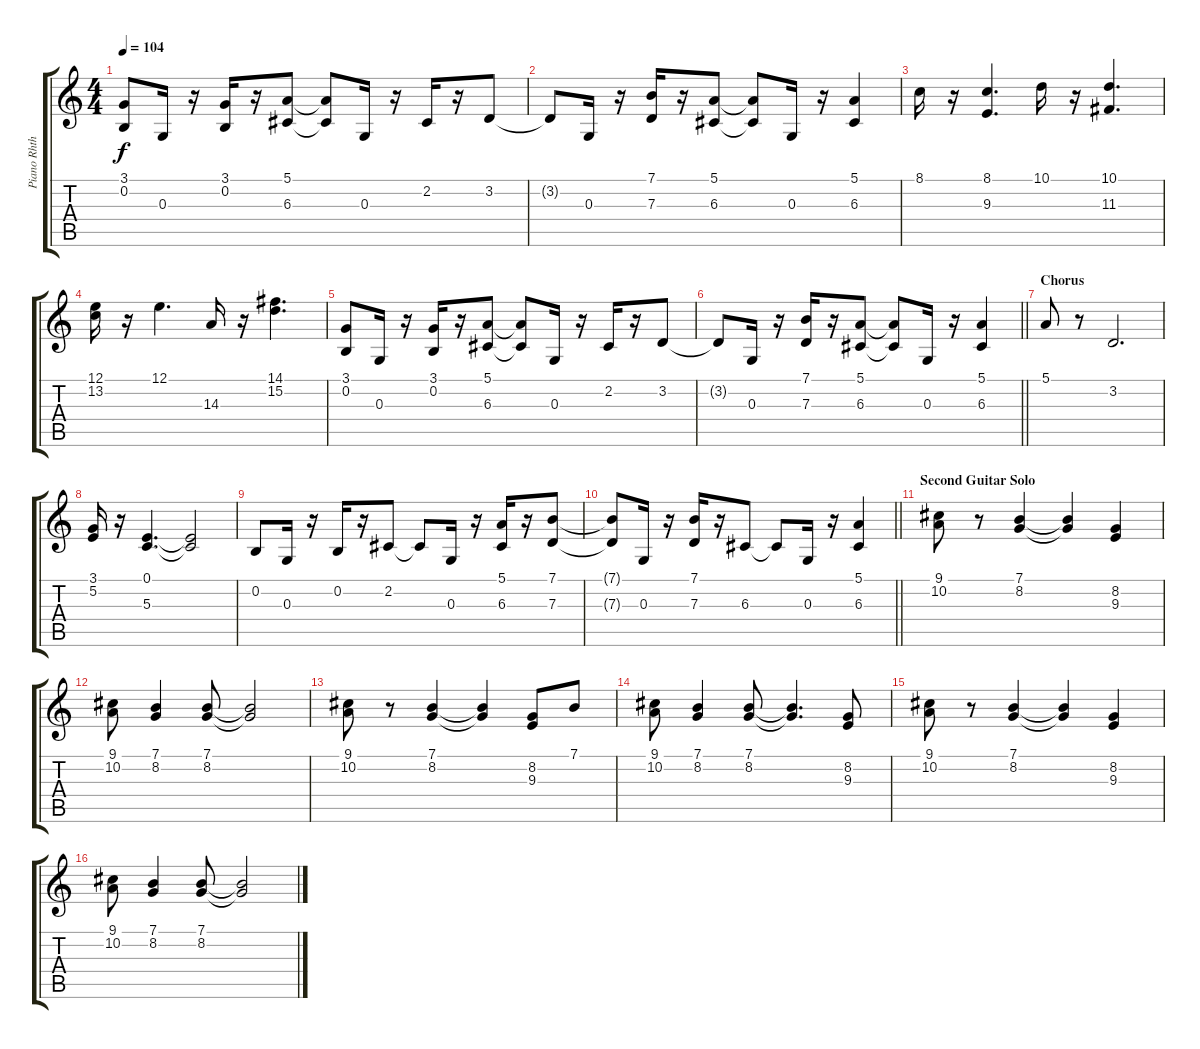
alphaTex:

\track ("Piano Rhthym" "Piano Rhth") {instrument electricpiano1}
\staff {score tabs}
\tuning (E4 B3 G3 D3 A2 E2) {hide}
\ts (4 4)
\tempo 104
\clef g2
\ks c
(3.1 0.2).8{dy f} 0.3.16 r.16 (3.1 0.2).16 r.16 (5.1 6.3).8 (5.1{t} 6.3{t}).8 0.3.16 r.16 2.2.16 r.16 3.2.8 |
3.2{t}.8 0.3.16 r.16 (7.1 7.3).16 r.16 (5.1 6.3).8 (5.1{t} 6.3{t}).8 0.3.16 r.16 (5.1 6.3).4 |
8.1.16 r.16 (8.1 9.3).4{d} 10.1.16 r.16 (10.1 11.3).4{d} |
(12.1 13.2).16 r.16 12.1.4{d} 14.3.16 r.16 (14.1 15.2).4{d} |
(3.1 0.2).8 0.3.16 r.16 (3.1 0.2).16 r.16 (5.1 6.3).8 (5.1{t} 6.3{t}).8 0.3.16 r.16 2.2.16 r.16 3.2.8 |
\barLineRight lightlight
3.2{t}.8 0.3.16 r.16 (7.1 7.3).16 r.16 (5.1 6.3).8 (5.1{t} 6.3{t}).8 0.3.16 r.16 (5.1 6.3).4 |
\section ("" "Chorus")
5.1.8 r.8 3.2.2{d} |
(3.1 5.2).16 r.16 (0.1 5.3).4{d} (0.1{t} 5.3{t}).2 |
0.2.8 0.3.16 r.16 0.2.16 r.16 2.2.8 2.2{t}.8 0.3.16 r.16 (5.1 6.3).16 r.16 (7.1 7.3).8 |
\barLineRight lightlight
(7.1{t} 7.3{t}).8 0.3.16 r.16 (7.1 7.3).16 r.16 6.3.8 6.3{t}.8 0.3.16 r.16 (5.1 6.3).4 |
\section ("" "Second Guitar Solo")
(9.1 10.2).8 r.8 (7.1 8.2).4 (7.1{t} 8.2{t}).4 (8.2 9.3).4 |
(9.1 10.2).8 (7.1 8.2).4 (7.1 8.2).8 (7.1{t} 8.2{t}).2 |
(9.1 10.2).8 r.8 (7.1 8.2).4 (7.1{t} 8.2{t}).4 (8.2 9.3).8 7.1.8 |
(9.1 10.2).8 (7.1 8.2).4 (7.1 8.2).8 (7.1{t} 8.2{t}).4{d} (8.2 9.3).8 |
(9.1 10.2).8 r.8 (7.1 8.2).4 (7.1{t} 8.2{t}).4 (8.2 9.3).4 |
(9.1 10.2).8 (7.1 8.2).4 (7.1 8.2).8 (7.1{t} 8.2{t}).2
